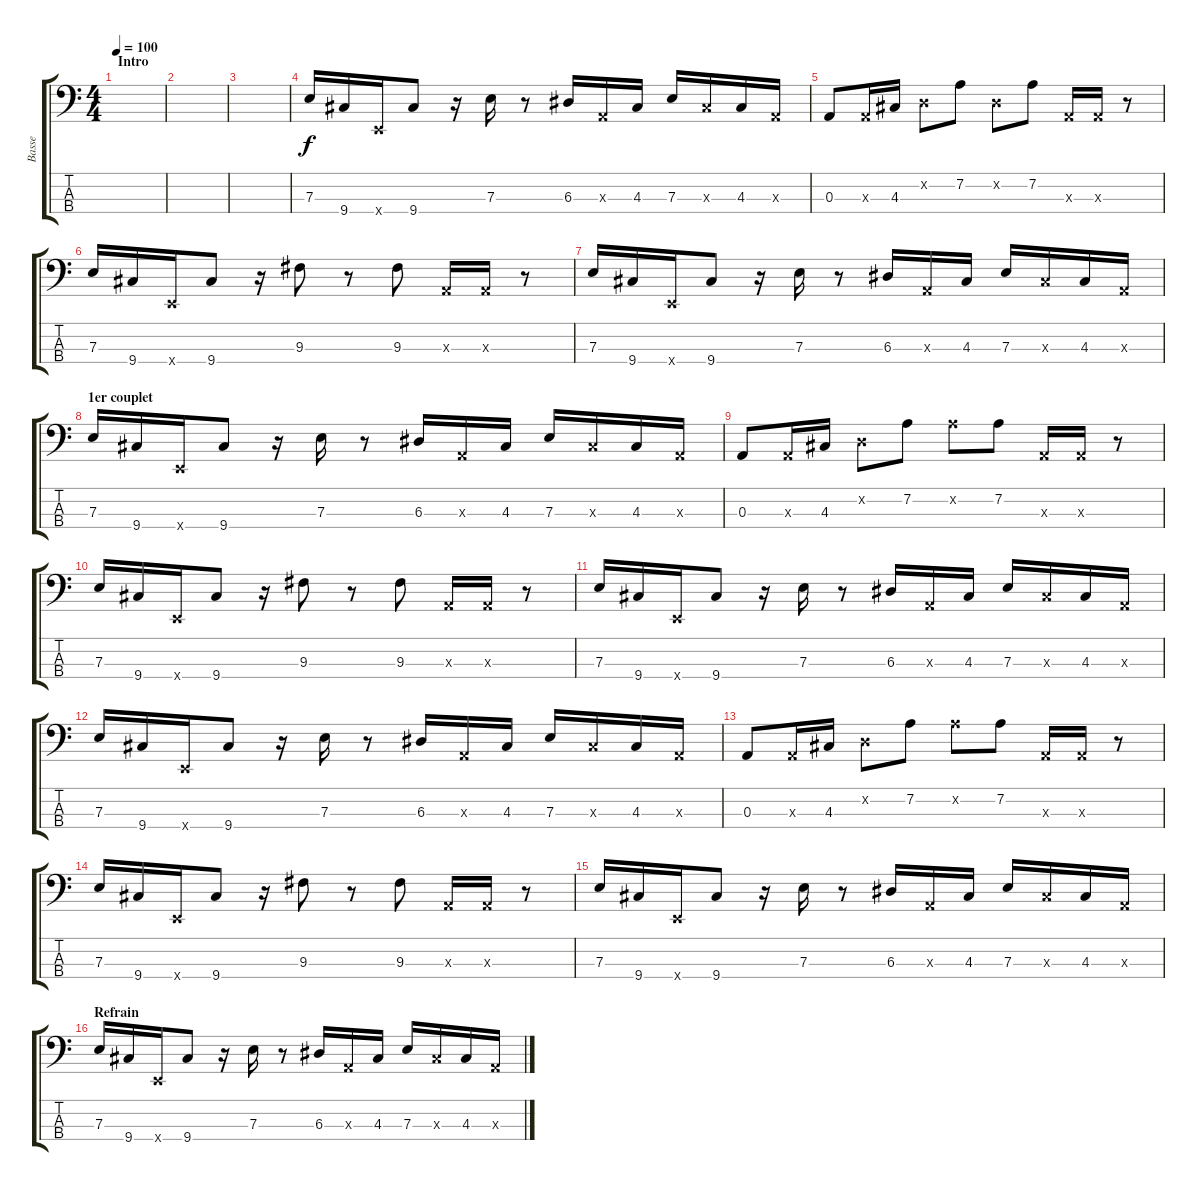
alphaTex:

\track ("Basse" "Basse") {instrument synthbass2}
\staff {score tabs}
\tuning (G2 D2 A1 E1) {hide}
\ts (4 4)
\section ("" "Intro")
\tempo 100
\clef f4
\ks c
|
|
|
7.3.16 9.4.16 0.4{x}.16 9.4.8 r.16 7.3.16 r.8 6.3.16 0.3{x}.16 4.3.16 7.3.16 4.3{x}.16 4.3.16 0.3{x}.16 |
0.3.8 0.3{x}.16 4.3.16 0.2{x}.8 7.2.8 0.2{x}.8 7.2.8 0.3{x}.16 0.3{x}.16 r.8 |
7.3.16 9.4.16 0.4{x}.16 9.4.8 r.16 9.3.8 r.8 9.3.8 0.3{x}.16 0.3{x}.16 r.8 |
7.3.16 9.4.16 0.4{x}.16 9.4.8 r.16 7.3.16 r.8 6.3.16 0.3{x}.16 4.3.16 7.3.16 4.3{x}.16 4.3.16 0.3{x}.16 |
\section ("" "1er couplet")
7.3.16 9.4.16 0.4{x}.16 9.4.8 r.16 7.3.16 r.8 6.3.16 0.3{x}.16 4.3.16 7.3.16 4.3{x}.16 4.3.16 0.3{x}.16 |
0.3.8 0.3{x}.16 4.3.16 0.2{x}.8 7.2.8 7.2{x}.8 7.2.8 0.3{x}.16 0.3{x}.16 r.8 |
7.3.16 9.4.16 0.4{x}.16 9.4.8 r.16 9.3.8 r.8 9.3.8 0.3{x}.16 0.3{x}.16 r.8 |
7.3.16 9.4.16 0.4{x}.16 9.4.8 r.16 7.3.16 r.8 6.3.16 0.3{x}.16 4.3.16 7.3.16 4.3{x}.16 4.3.16 0.3{x}.16 |
7.3.16 9.4.16 0.4{x}.16 9.4.8 r.16 7.3.16 r.8 6.3.16 0.3{x}.16 4.3.16 7.3.16 4.3{x}.16 4.3.16 0.3{x}.16 |
0.3.8 0.3{x}.16 4.3.16 0.2{x}.8 7.2.8 7.2{x}.8 7.2.8 0.3{x}.16 0.3{x}.16 r.8 |
7.3.16 9.4.16 0.4{x}.16 9.4.8 r.16 9.3.8 r.8 9.3.8 0.3{x}.16 0.3{x}.16 r.8 |
7.3.16 9.4.16 0.4{x}.16 9.4.8 r.16 7.3.16 r.8 6.3.16 0.3{x}.16 4.3.16 7.3.16 4.3{x}.16 4.3.16 0.3{x}.16 |
\section ("" "Refrain")
7.3.16 9.4.16 0.4{x}.16 9.4.8 r.16 7.3.16 r.8 6.3.16 0.3{x}.16 4.3.16 7.3.16 4.3{x}.16 4.3.16 0.3{x}.16
